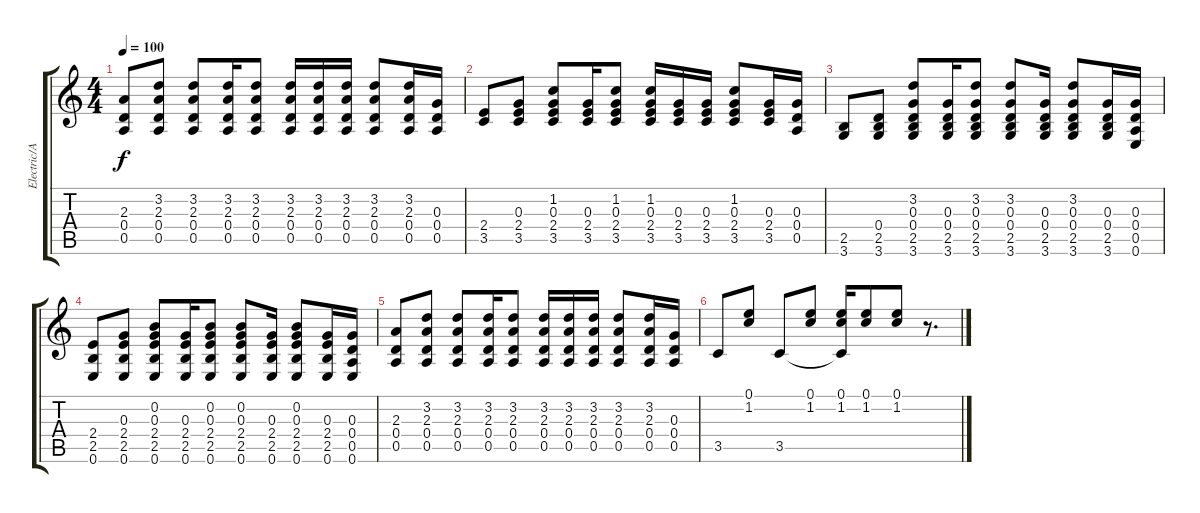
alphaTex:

\track ("Electric/Acoustic Guitars" "Electric/A") {instrument acousticguitarsteel}
\staff {score tabs}
\tuning (E4 B3 G3 D3 A2 E2) {hide}
\ts (4 4)
\tempo 100
\clef g2
\ks c
(2.3 0.4 0.5).8{dy f instrument distortionguitar} (3.2 2.3 0.4 0.5).8 (3.2 2.3 0.4 0.5).8 (3.2 2.3 0.4 0.5).16 (3.2 2.3 0.4 0.5).8 (3.2 2.3 0.4 0.5).16 (3.2 2.3 0.4 0.5).16 (3.2 2.3 0.4 0.5).16 (3.2 2.3 0.4 0.5).8 (3.2 2.3 0.4 0.5).16 (0.3 0.4 0.5).16 |
(2.4 3.5).8{instrument distortionguitar} (0.3 2.4 3.5).8 (1.2 0.3 2.4 3.5).8 (0.3 2.4 3.5).16 (1.2 0.3 2.4 3.5).8 (1.2 0.3 2.4 3.5).16 (0.3 2.4 3.5).16 (0.3 2.4 3.5).16 (1.2 0.3 2.4 3.5).8 (0.3 2.4 3.5).16 (0.3 0.4 0.5).16 |
(2.5 3.6).8{instrument distortionguitar} (0.4 2.5 3.6).8 (3.2 0.3 0.4 2.5 3.6).8 (0.3 0.4 2.5 3.6).16 (3.2 0.3 0.4 2.5 3.6).8 (3.2 0.3 0.4 2.5 3.6).8 (0.3 0.4 2.5 3.6).16 (3.2 0.3 0.4 2.5 3.6).8 (0.3 0.4 2.5 3.6).16 (0.3 0.4 0.5 0.6).16 |
(2.4 2.5 0.6).8{instrument distortionguitar} (0.3 2.4 2.5 0.6).8 (0.2 0.3 2.4 2.5 0.6).8 (0.3 2.4 2.5 0.6).16 (0.2 0.3 2.4 2.5 0.6).8 (0.2 0.3 2.4 2.5 0.6).8 (0.3 2.4 2.5 0.6).16 (0.2 0.3 2.4 2.5 0.6).8 (0.3 2.4 2.5 0.6).16 (0.3 0.4 0.5 0.6).16 |
(2.3 0.4 0.5).8{instrument distortionguitar} (3.2 2.3 0.4 0.5).8 (3.2 2.3 0.4 0.5).8 (3.2 2.3 0.4 0.5).16 (3.2 2.3 0.4 0.5).8 (3.2 2.3 0.4 0.5).16 (3.2 2.3 0.4 0.5).16 (3.2 2.3 0.4 0.5).16 (3.2 2.3 0.4 0.5).8 (3.2 2.3 0.4 0.5).16 (0.3 0.4 0.5).16 |
3.5.8{instrument electricguitarclean} (0.1 1.2).8 3.5.8 (0.1 1.2).8 (0.1 1.2 3.5{t}).16 (0.1 1.2).8 (0.1 1.2).8 r.8{d}
